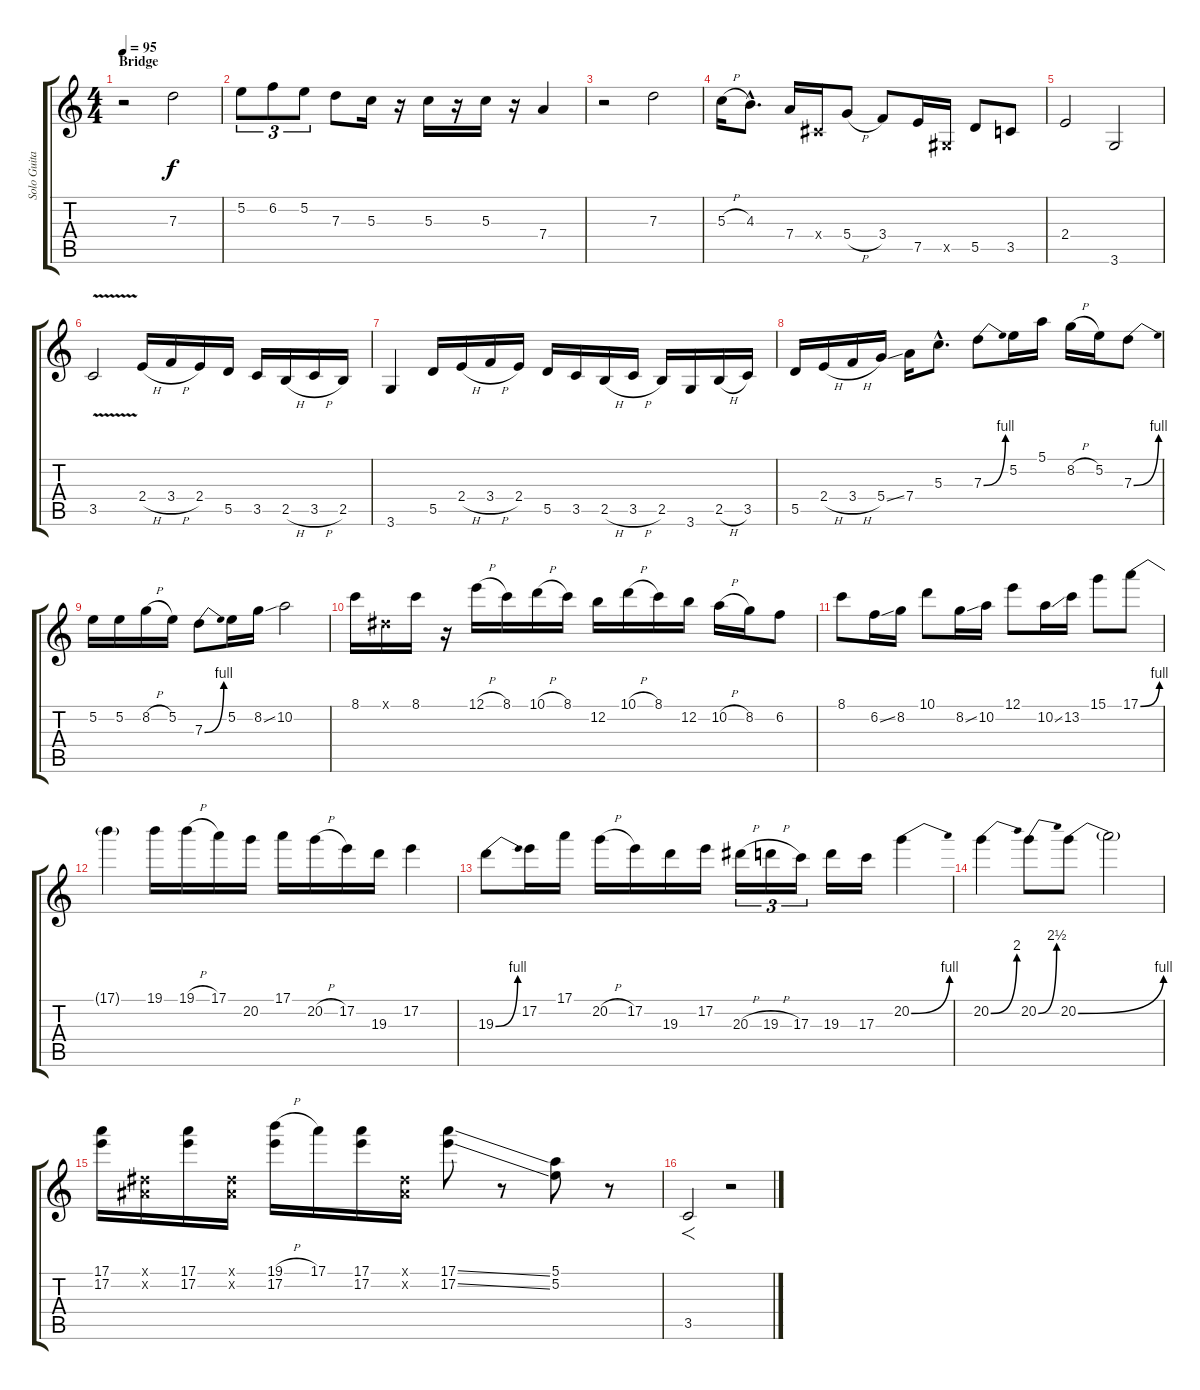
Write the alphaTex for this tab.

\track ("Solo Guitar" "Solo Guita") {instrument overdrivenguitar}
\staff {score tabs}
\tuning (E4 B3 G3 D3 A2 E2) {hide}
\ts (4 4)
\section ("" "Bridge")
\tempo 95
\clef g2
\ks c
r.2{dy f} 7.3.2{volume 13} |
5.2.8{tu (3 2)} 6.2.8{tu (3 2)} 5.2.8{tu (3 2)} 7.3.8 5.3.16 r.16 5.3.16 r.16 5.3.16 r.16 7.4.4 |
r.2 7.3.2 |
5.3{h}.16 4.3{hac}.8{d} 7.4.16 -1.4{x}.16 5.4{h}.8 3.4.8 7.5.16 -1.5{x}.16 5.5.8 3.5.8 |
2.4.2 3.6.2 |
3.5{v}.2 2.4{h}.16 3.4{h}.16 2.4.16 5.5.16 3.5.16 2.5{h}.16 3.5{h}.16 2.5.16 |
3.6.4 5.5.16 2.4{h}.16 3.4{h}.16 2.4.16 5.5.16 3.5.16 2.5{h}.16 3.5{h}.16 2.5.16 3.6.16 2.5{h}.16 3.5.16 |
5.5.16 2.4{h}.16 3.4{h}.16 5.4{ss}.16 7.4.16 5.3{hac}.8{d} 7.3{be (bend 0 0 60 4)}.8{volume 16} 5.2.16 5.1.16 8.2{h}.16 5.2.16 7.3{be (bend 0 0 60 4)}.8 |
5.2.16 5.2.16 8.2{h}.16 5.2.16 7.3{be (bend 0 0 60 4)}.8 5.2.16 8.2{ss}.16 10.2.2 |
8.1.16 -1.1{x}.16 8.1.16 r.16 12.1{h}.16 8.1.16 10.1{h}.16 8.1.16 12.2.16 10.1{h}.16 8.1.16 12.2.16 10.2{h}.16 8.2.16 6.2.8 |
8.1.8 6.2{ss}.16 8.2.16 10.1.8 8.2{ss}.16 10.2.16 12.1.8 10.2{ss}.16 13.2.16 15.1.8 17.1{be (bend 0 0 60 4)}.8 |
17.1{t}.4 19.1.16 19.1{h}.16 17.1.16 20.2.16 17.1.16 20.2{h}.16 17.2.16 19.3.16 17.2.4 |
19.3{be (bend 0 0 60 4)}.8 17.2.16 17.1.16 20.2{h}.16 17.2.16 19.3.16 17.2.16 20.3{h}.16{tu (3 2)} 19.3{h}.16{tu (3 2)} 17.3.16{tu (3 2)} 19.3.16 17.3.16 20.2{be (bend 0 0 60 4)}.4 |
20.2{be (bend 0 0 60 8)}.4 20.2{be (bend 0 0 60 10)}.8 20.2{be (bend 0 0 60 4)}.8 20.2{t}.2 |
(17.1 17.2).16 (-1.1{x} -1.2{x}).16 (17.1 17.2).16 (-1.1{x} -1.2{x}).16 (19.1{h} 17.2).16 17.1.16 (17.1 17.2).16 (-1.1{x} -1.2{x}).16 (17.1{ss} 17.2{ss}).8 r.8 (5.1 5.2).8 r.8 |
3.5.2{f} r.2
